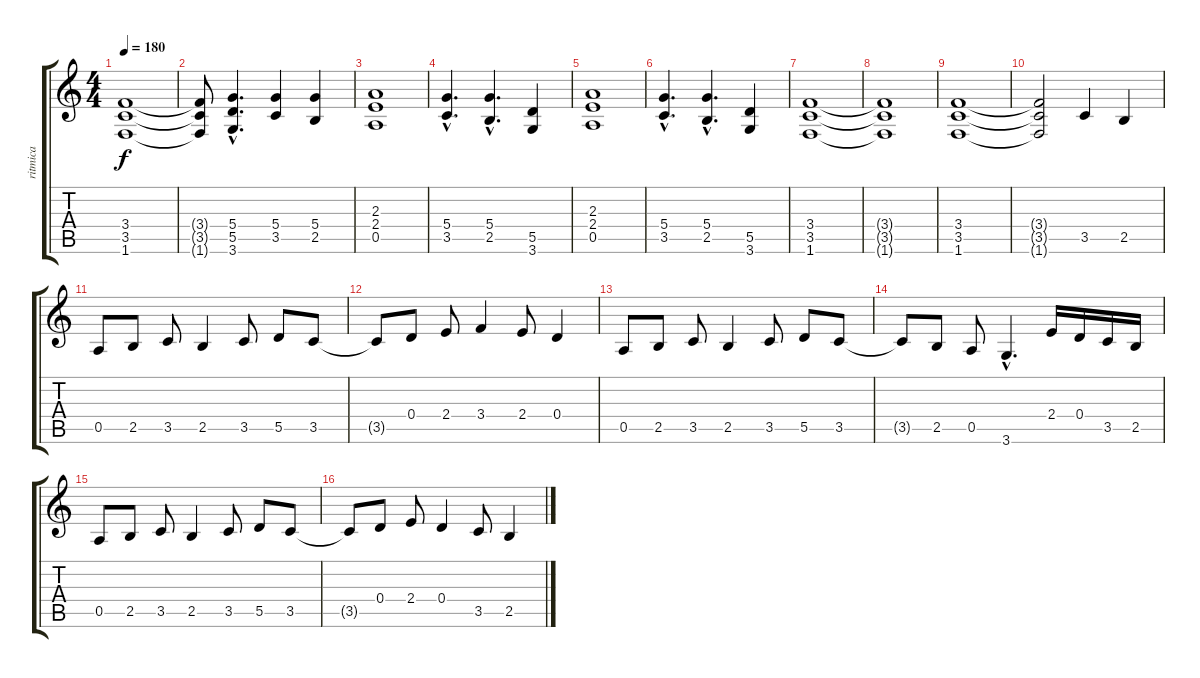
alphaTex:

\track ("ritmica" "ritmica") {instrument distortionguitar}
\staff {score tabs}
\tuning (E4 B3 G3 D3 A2 E2) {hide}
\ts (4 4)
\tempo 180
\clef g2
\ks c
(3.4 3.5 1.6).1{dy f} |
(3.4{t} 3.5{t} 1.6{t}).8 (5.4{hac} 5.5{hac} 3.6{hac}).4{d} (5.4 3.5).4 (5.4 2.5).4 |
(2.3 2.4 0.5).1 |
(5.4{hac} 3.5{hac}).4{d} (5.4{hac} 2.5{hac}).4{d} (5.5 3.6).4 |
(2.3 2.4 0.5).1 |
(5.4{hac} 3.5{hac}).4{d} (5.4{hac} 2.5{hac}).4{d} (5.5 3.6).4 |
(3.4 3.5 1.6).1 |
(3.4{t} 3.5{t} 1.6{t}).1 |
(3.4 3.5 1.6).1 |
(3.4{t} 3.5{t} 1.6{t}).2 3.5.4 2.5.4 |
0.5.8 2.5.8 3.5.8 2.5.4 3.5.8 5.5.8 3.5.8 |
3.5{t}.8 0.4.8 2.4.8 3.4.4 2.4.8 0.4.4 |
0.5.8 2.5.8 3.5.8 2.5.4 3.5.8 5.5.8 3.5.8 |
3.5{t}.8 2.5.8 0.5.8 3.6{hac}.4{d} 2.4.16 0.4.16 3.5.16 2.5.16 |
0.5.8 2.5.8 3.5.8 2.5.4 3.5.8 5.5.8 3.5.8 |
3.5{t}.8 0.4.8 2.4.8 0.4.4 3.5.8 2.5.4
